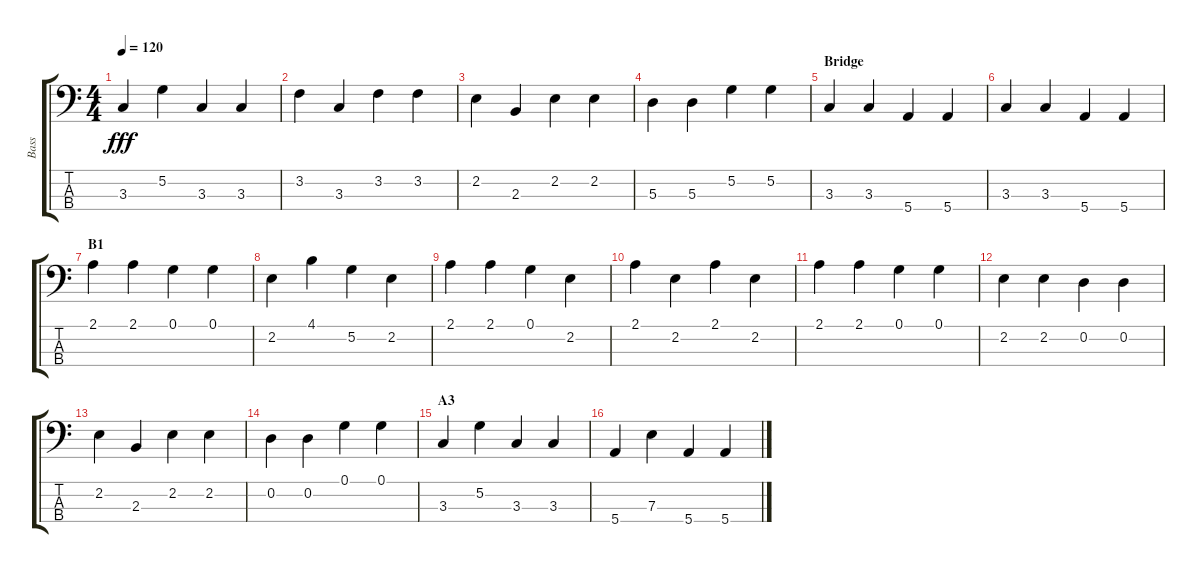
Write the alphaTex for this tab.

\track ("Bass" "Bass") {instrument electricguitarmuted}
\staff {score tabs}
\tuning (G2 D2 A1 E1) {hide}
\ts (4 4)
\tempo 120
\clef f4
\ks c
3.3.4{dy fff} 5.2.4 3.3.4 3.3.4 |
3.2.4 3.3.4 3.2.4 3.2.4 |
2.2.4 2.3.4 2.2.4 2.2.4 |
5.3.4 5.3.4 5.2.4 5.2.4 |
\section ("" "Bridge")
3.3.4 3.3.4 5.4.4 5.4.4 |
3.3.4 3.3.4 5.4.4 5.4.4 |
\section ("" "B1")
2.1.4 2.1.4 0.1.4 0.1.4 |
2.2.4 4.1.4 5.2.4 2.2.4 |
2.1.4 2.1.4 0.1.4 2.2.4 |
2.1.4 2.2.4 2.1.4 2.2.4 |
2.1.4 2.1.4 0.1.4 0.1.4 |
2.2.4 2.2.4 0.2.4 0.2.4 |
2.2.4 2.3.4 2.2.4 2.2.4 |
0.2.4 0.2.4 0.1.4 0.1.4 |
\section ("" "A3")
3.3.4 5.2.4 3.3.4 3.3.4 |
5.4.4 7.3.4 5.4.4 5.4.4
